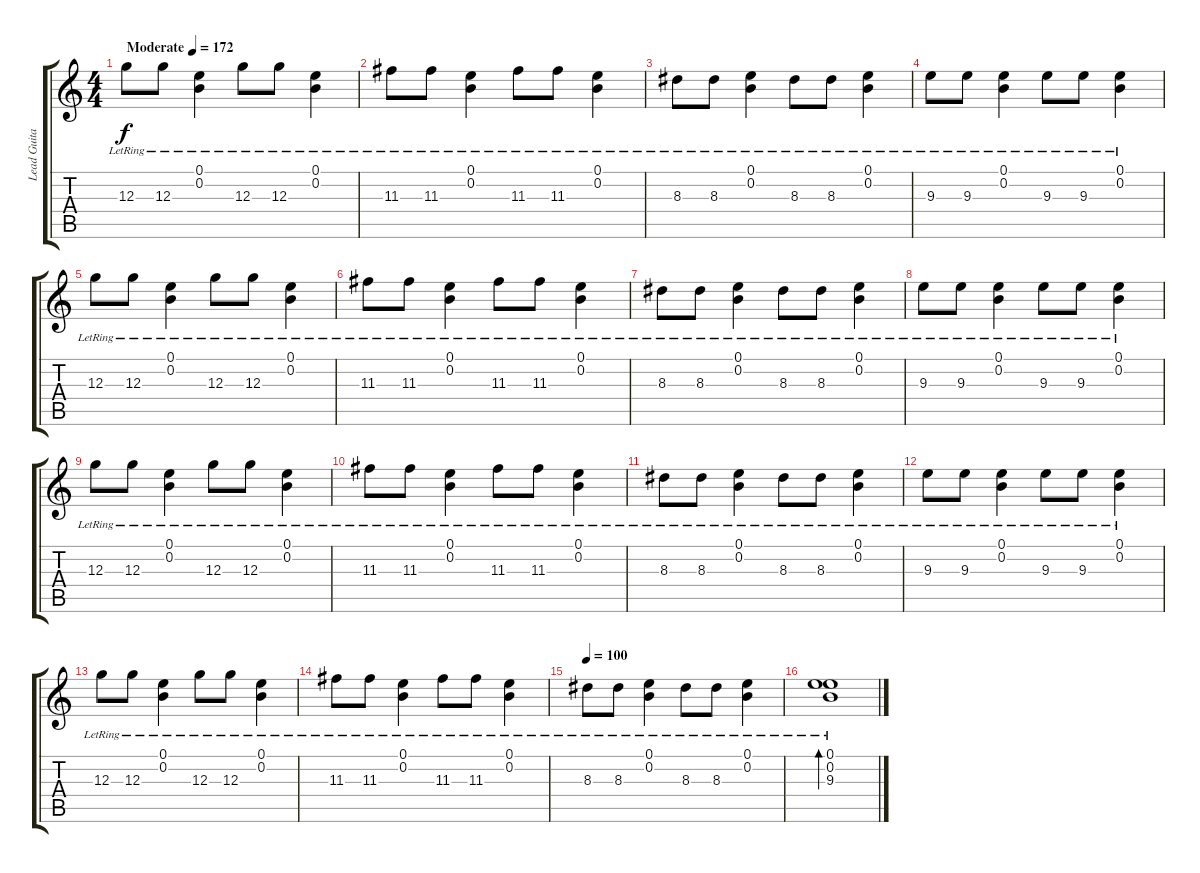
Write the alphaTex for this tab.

\track ("Lead Guitar  " "Lead Guita") {instrument overdrivenguitar}
\staff {score tabs}
\tuning (E4 B3 G3 D3 A2 E2) {hide}
\ts (4 4)
\tempo (172 "Moderate")
\clef g2
\ks c
12.3{lr}.8{dy f instrument electricguitarclean} 12.3{lr}.8 (0.1{lr} 0.2{lr}).4 12.3{lr}.8 12.3{lr}.8 (0.1{lr} 0.2{lr}).4 |
11.3{lr}.8 11.3{lr}.8 (0.1{lr} 0.2{lr}).4 11.3{lr}.8 11.3{lr}.8 (0.1{lr} 0.2{lr}).4 |
8.3{lr}.8 8.3{lr}.8 (0.1{lr} 0.2{lr}).4 8.3{lr}.8 8.3{lr}.8 (0.1{lr} 0.2{lr}).4 |
9.3{lr}.8 9.3{lr}.8 (0.1{lr} 0.2{lr}).4 9.3{lr}.8 9.3{lr}.8 (0.1{lr} 0.2{lr}).4 |
12.3{lr}.8 12.3{lr}.8 (0.1{lr} 0.2{lr}).4 12.3{lr}.8 12.3{lr}.8 (0.1{lr} 0.2{lr}).4 |
11.3{lr}.8 11.3{lr}.8 (0.1{lr} 0.2{lr}).4 11.3{lr}.8 11.3{lr}.8 (0.1{lr} 0.2{lr}).4 |
8.3{lr}.8 8.3{lr}.8 (0.1{lr} 0.2{lr}).4 8.3{lr}.8 8.3{lr}.8 (0.1{lr} 0.2{lr}).4 |
9.3{lr}.8 9.3{lr}.8 (0.1{lr} 0.2{lr}).4 9.3{lr}.8 9.3{lr}.8 (0.1{lr} 0.2{lr}).4 |
12.3{lr}.8 12.3{lr}.8 (0.1{lr} 0.2{lr}).4 12.3{lr}.8 12.3{lr}.8 (0.1{lr} 0.2{lr}).4 |
11.3{lr}.8 11.3{lr}.8 (0.1{lr} 0.2{lr}).4 11.3{lr}.8 11.3{lr}.8 (0.1{lr} 0.2{lr}).4 |
8.3{lr}.8 8.3{lr}.8 (0.1{lr} 0.2{lr}).4 8.3{lr}.8 8.3{lr}.8 (0.1{lr} 0.2{lr}).4 |
9.3{lr}.8 9.3{lr}.8 (0.1{lr} 0.2{lr}).4 9.3{lr}.8 9.3{lr}.8 (0.1{lr} 0.2{lr}).4 |
12.3{lr}.8 12.3{lr}.8 (0.1{lr} 0.2{lr}).4 12.3{lr}.8 12.3{lr}.8 (0.1{lr} 0.2{lr}).4 |
11.3{lr}.8 11.3{lr}.8 (0.1{lr} 0.2{lr}).4 11.3{lr}.8 11.3{lr}.8 (0.1{lr} 0.2{lr}).4 |
\tempo 100
8.3{lr}.8 8.3{lr}.8 (0.1{lr} 0.2{lr}).4 8.3{lr}.8 8.3{lr}.8 (0.1{lr} 0.2{lr}).4 |
(0.1 0.2 9.3{lr}).1{bd 240}
